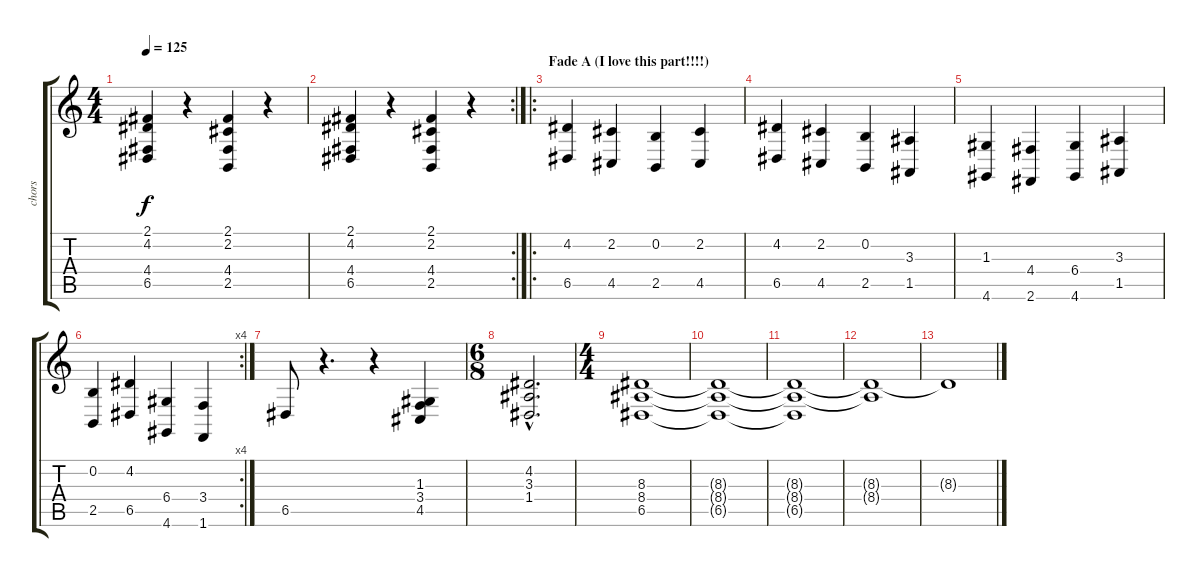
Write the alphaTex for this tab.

\track ("chors" "chors") {instrument choiraahs}
\staff {score tabs}
\tuning (E4 B3 G3 D3 A2 E2) {hide}
\ts (4 4)
\tempo 125
\clef g2
\ks c
(2.1 4.2 4.4 6.5).4{dy f} r.4 (2.1 2.2 4.4 2.5).4 r.4 |
\rc 2
(2.1 4.2 4.4 6.5).4 r.4 (2.1 2.2 4.4 2.5).4 r.4 |
\ro
\section ("" "Fade A (I love this part!!!!)")
(4.2 6.5).4{volume 12} (2.2 4.5).4 (0.2 2.5).4 (2.2 4.5).4 |
(4.2 6.5).4 (2.2 4.5).4 (0.2 2.5).4 (3.3 1.5).4 |
(1.3 4.6).4 (4.4 2.6).4 (6.4 4.6).4 (3.3 1.5).4 |
\rc 4
(0.2 2.5).4 (4.2 6.5).4 (6.4 4.6).4 (3.4 1.6).4 |
6.5.8 r.4{d} r.4 (1.3 3.4 4.5).4 |
\ts (6 8)
(4.2{hac} 3.3{hac} 1.4{hac}).2{d volume 8} |
\ts (4 4)
(8.3 8.4 6.5).1{volume 5} |
(8.3{t} 8.4{t} 6.5{t}).1 |
(8.3{t} 8.4{t} 6.5{t}).1 |
(8.3{t} 8.4{t}).1 |
8.3{t}.1
